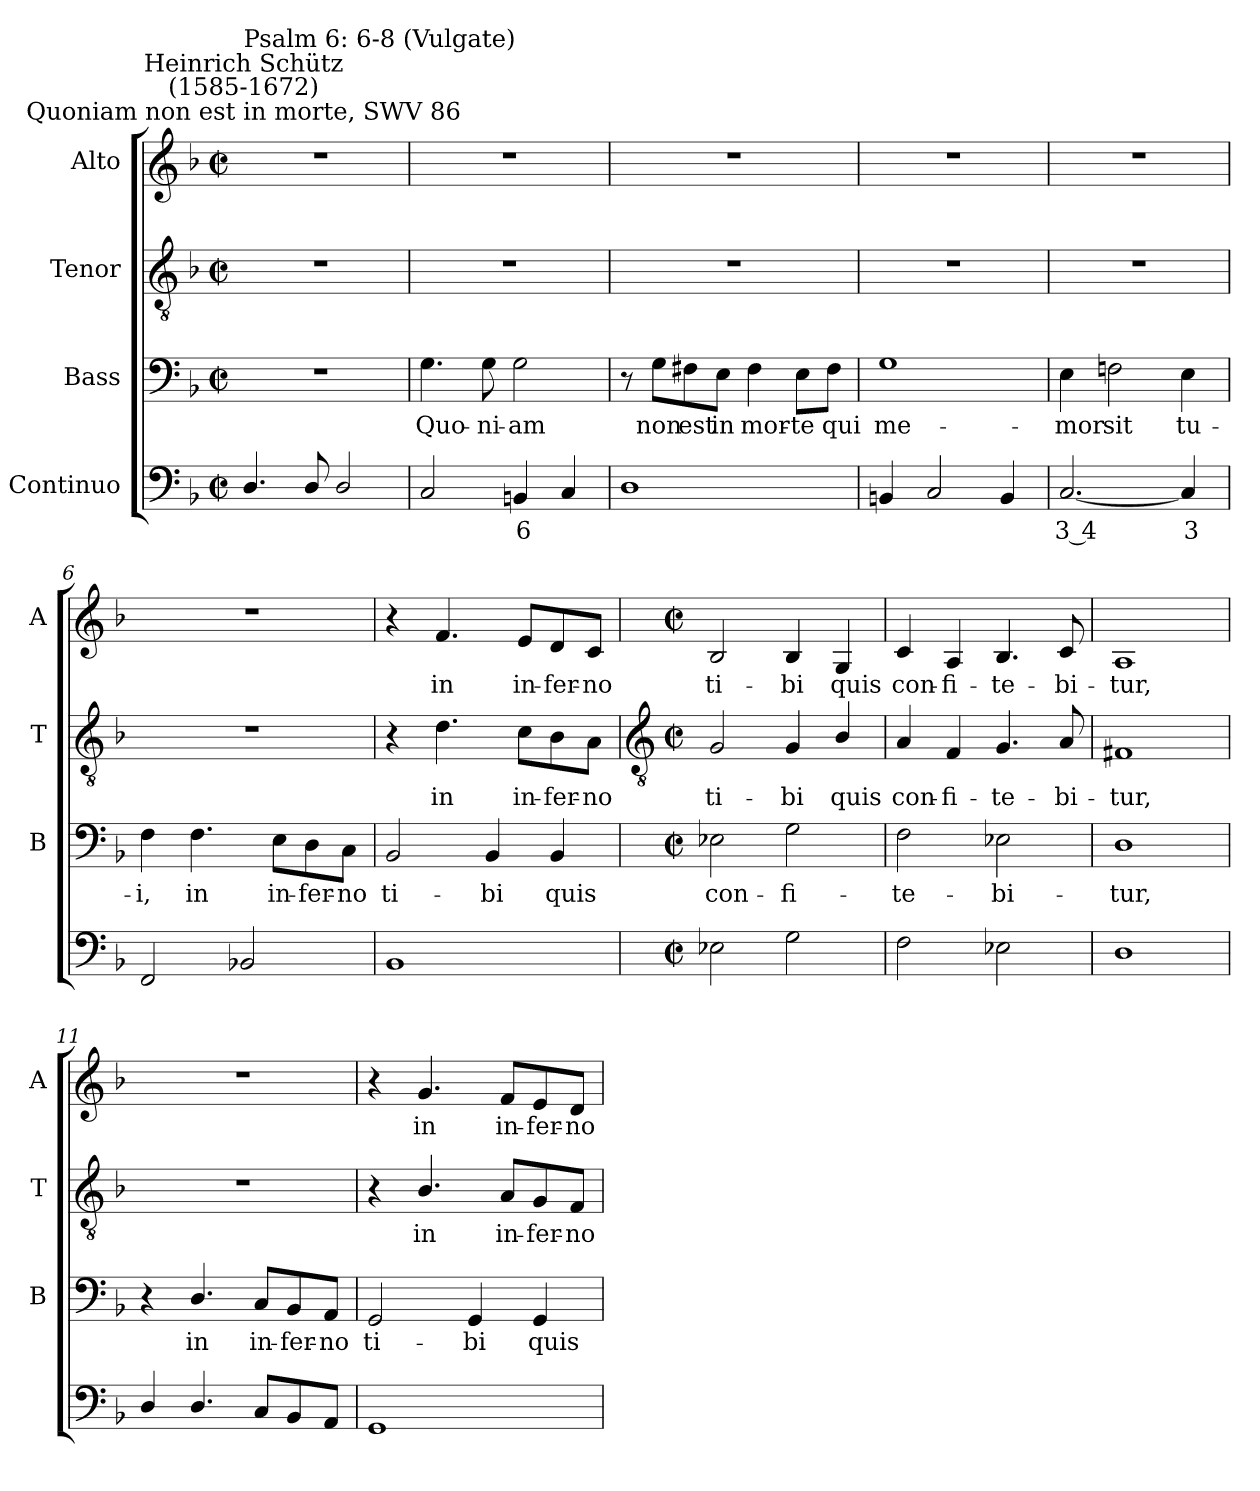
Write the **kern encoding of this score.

**kern	**text	**kern	**text	**kern	**text	**kern	**text
*part4	*part4	*part3	*part3	*part2	*part2	*part1	*part1
*staff4	*staff4	*staff3	*staff3	*staff2	*staff2	*staff1	*staff1
*I"Continuo	*	*I"Bass	*	*I"Tenor	*	*I"Alto	*
*	*	*I'B	*	*I'T	*	*I'A	*
*clefF4	*	*clefF4	*	*clefGv2	*	*clefG2	*
*k[b-]	*	*k[b-]	*	*k[b-]	*	*k[b-]	*
*F:	*	*F:	*	*F:	*	*F:	*
*M2/2	*	*M2/2	*	*M2/2	*	*M2/2	*
*met(c|)	*	*met(c|)	*	*met(c|)	*	*met(c|)	*
=1	=1	=1	=1	=1	=1	=1	=1
!	!	!	!	!	!	!LO:TX:a:cj:t=Quoniam non est in morte, SWV 86	!
!	!	!	!	!	!	!LO:TX:a:cj:t=Heinrich Schütz\n(1585-1672)	!
!	!	!	!	!	!	!LO:TX:a:t=Psalm 6&colon; 6-8 (Vulgate)	!
4.D/	.	1r	.	1r	.	1r	.
8D/	.	.	.	.	.	.	.
2D/	.	.	.	.	.	.	.
=2	=2	=2	=2	=2	=2	=2	=2
!	!	!	!LO:LY:b	!	!	!	!
2C	.	4.G	Quo-	1r	.	1r	.
!	!	!	!LO:LY:b	!	!	!	!
.	.	8G	-ni-	.	.	.	.
!	!LO:LY:b	!	!LO:LY:b	!	!	!	!
4BBn	6	2G	-am	.	.	.	.
4C	.	.	.	.	.	.	.
=3	=3	=3	=3	=3	=3	=3	=3
1D	.	8r	.	1r	.	1r	.
!	!	!	!LO:LY:b	!	!	!	!
.	.	8G\L	non	.	.	.	.
!	!	!	!LO:LY:b	!	!	!	!
.	.	8F#X\	est	.	.	.	.
!	!	!	!LO:LY:b	!	!	!	!
.	.	8E\J	in	.	.	.	.
!	!	!	!LO:LY:b	!	!	!	!
.	.	4F#	mor-	.	.	.	.
!	!	!	!LO:LY:b	!	!	!	!
.	.	8E\L	-te	.	.	.	.
!	!	!	!LO:LY:b	!	!	!	!
.	.	8F#\J	qui	.	.	.	.
=4	=4	=4	=4	=4	=4	=4	=4
!	!	!	!LO:LY:b	!	!	!	!
4BBn	.	1G	me-	1r	.	1r	.
2C	.	.	.	.	.	.	.
4BB	.	.	.	.	.	.	.
=5	=5	=5	=5	=5	=5	=5	=5
!	!LO:LY:b	!	!LO:LY:b	!	!	!	!
[2.C	3 4	4E	-mor	1r	.	1r	.
!	!	!	!LO:LY:b	!	!	!	!
.	.	2Fn	sit	.	.	.	.
!	!LO:LY:b	!	!LO:LY:b	!	!	!	!
4C]	3	4E	tu-	.	.	.	.
=6	=6	=6	=6	=6	=6	=6	=6
!	!	!	!LO:LY:b	!	!	!	!
2FF	.	4F	-i,	1r	.	1r	.
!	!	!	!LO:LY:b	!	!	!	!
.	.	4.F	in	.	.	.	.
2BB-X	.	.	.	.	.	.	.
!	!	!	!LO:LY:b	!	!	!	!
.	.	8E\L	in-	.	.	.	.
!	!	!	!LO:LY:b	!	!	!	!
.	.	8D\	-fer-	.	.	.	.
!	!	!	!LO:LY:b	!	!	!	!
.	.	8C\J	-no	.	.	.	.
=7	=7	=7	=7	=7	=7	=7	=7
!	!	!	!LO:LY:b	!	!	!	!
1BB-	.	2BB-	ti-	4r	.	4r	.
!	!	!	!	!	!LO:LY:b	!	!LO:LY:b
.	.	.	.	4.d	in	4.f	in
!	!	!	!LO:LY:b	!	!	!	!
.	.	4BB-	-bi	.	.	.	.
!	!	!	!	!	!LO:LY:b	!	!LO:LY:b
.	.	.	.	8c\L	in-	8e/L	in-
!	!	!	!LO:LY:b	!	!LO:LY:b	!	!LO:LY:b
.	.	4BB-	quis	8B-\	-fer-	8d/	-fer-
!	!	!	!	!	!LO:LY:b	!	!LO:LY:b
.	.	.	.	8A\J	-no	8c/J	-no
!!LO:LB:g=z
=8	=8	=8	=8	=8	=8	=8	=8
*	*	*	*	*clefGv2	*	*	*
*M2/2	*	*M2/2	*	*M2/2	*	*M2/2	*
*met(c|)	*	*met(c|)	*	*met(c|)	*	*met(c|)	*
!	!	!	!LO:LY:b	!	!LO:LY:b	!	!LO:LY:b
2E-X	.	2E-X	con-	2G	ti-	2B-	ti-
!	!	!	!LO:LY:b	!	!LO:LY:b	!	!LO:LY:b
2G	.	2G	-fi-	4G	-bi	4B-	-bi
!	!	!	!	!	!LO:LY:b	!	!LO:LY:b
.	.	.	.	4B-/	quis	4G	quis
=9	=9	=9	=9	=9	=9	=9	=9
!	!	!	!LO:LY:b	!	!LO:LY:b	!	!LO:LY:b
2F	.	2F	-te-	4A	con-	4c	con-
!	!	!	!	!	!LO:LY:b	!	!LO:LY:b
.	.	.	.	4F	-fi-	4A	-fi-
!	!	!	!LO:LY:b	!	!LO:LY:b	!	!LO:LY:b
2E-X	.	2E-X	-bi-	4.G	-te-	4.B-	-te-
!	!	!	!	!	!LO:LY:b	!	!LO:LY:b
.	.	.	.	8A	-bi-	8c	-bi-
=10	=10	=10	=10	=10	=10	=10	=10
!	!	!	!LO:LY:b	!	!LO:LY:b	!	!LO:LY:b
1D	.	1D	-tur,	1F#X	-tur,	1A	-tur,
=11	=11	=11	=11	=11	=11	=11	=11
4D/	.	4r	.	1r	.	1r	.
!	!	!	!LO:LY:b	!	!	!	!
4.D/	.	4.D/	in	.	.	.	.
!	!	!	!LO:LY:b	!	!	!	!
8CL	.	8C/L	in-	.	.	.	.
!	!	!	!LO:LY:b	!	!	!	!
8BB-	.	8BB-/	-fer-	.	.	.	.
!	!	!	!LO:LY:b	!	!	!	!
8AAJ	.	8AA/J	-no	.	.	.	.
=12	=12	=12	=12	=12	=12	=12	=12
!	!	!	!LO:LY:b	!	!	!	!
1GG	.	2GG	ti-	4r	.	4r	.
!	!	!	!	!	!LO:LY:b	!	!LO:LY:b
.	.	.	.	4.B-/	in	4.g	in
!	!	!	!LO:LY:b	!	!	!	!
.	.	4GG	-bi	.	.	.	.
!	!	!	!	!	!LO:LY:b	!	!LO:LY:b
.	.	.	.	8A/L	in-	8f/L	in-
!	!	!	!LO:LY:b	!	!LO:LY:b	!	!LO:LY:b
.	.	4GG	quis	8G/	-fer-	8e/	-fer-
!	!	!	!	!	!LO:LY:b	!	!LO:LY:b
.	.	.	.	8F/J	-no	8d/J	-no
=	=	=	=	=	=	=	=
*-	*-	*-	*-	*-	*-	*-	*-
